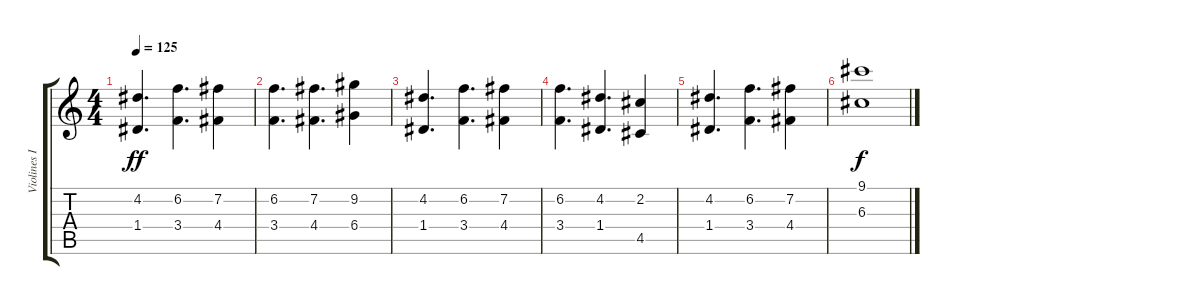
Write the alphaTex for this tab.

\track ("Violines Imprescindibles" "Violines I") {instrument stringensemble1}
\staff {score tabs}
\tuning (E5 B4 G4 D4 A3 E3) {hide}
\ts (4 4)
\tempo 125
\clef g2
\ks c
(4.2 1.4).4{d dy ff} (6.2 3.4).4{d} (7.2 4.4).4 |
(6.2 3.4).4{d} (7.2 4.4).4{d} (9.2 6.4).4 |
(4.2 1.4).4{d} (6.2 3.4).4{d} (7.2 4.4).4 |
(6.2 3.4).4{d} (4.2 1.4).4{d} (2.2 4.5).4 |
(4.2 1.4).4{d} (6.2 3.4).4{d} (7.2 4.4).4 |
(9.1 6.3).1{dy f}
